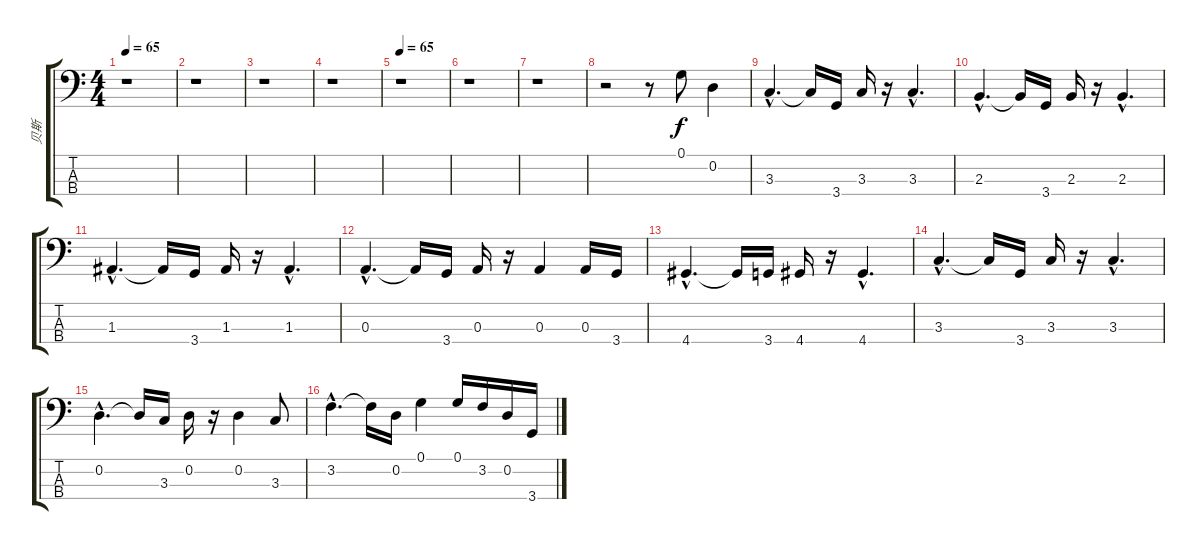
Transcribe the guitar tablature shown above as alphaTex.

\track ("贝斯" "贝斯") {instrument electricbasspick}
\staff {score tabs}
\tuning (G2 D2 A1 E1) {hide}
\ts (4 4)
\tempo 65
\clef f4
\ks c
r.1{dy f instrument electricbasspick} |
r.1 |
r.1 |
r.1 |
\tempo 65
r.1 |
r.1 |
r.1 |
r.2 r.8 0.1.8 0.2.4 |
3.3{hac}.4{d} 3.3{t}.16 3.4.16 3.3.16 r.16 3.3{hac}.4{d} |
2.3{hac}.4{d} 2.3{t}.16 3.4.16 2.3.16 r.16 2.3{hac}.4{d} |
1.3{hac}.4{d} 1.3{t}.16 3.4.16 1.3.16 r.16 1.3{hac}.4{d} |
0.3{hac}.4{d} 0.3{t}.16 3.4.16 0.3.16 r.16 0.3.4 0.3.16 3.4.16 |
4.4{hac}.4{d} 4.4{t}.16 3.4.16 4.4.16 r.16 4.4{hac}.4{d} |
3.3{hac}.4{d} 3.3{t}.16 3.4.16 3.3.16 r.16 3.3{hac}.4{d} |
0.2{hac}.4{d} 0.2{t}.16 3.3.16 0.2.16 r.16 0.2.4 3.3.8 |
3.2{hac}.4{d} 3.2{t}.16 0.2.16 0.1.4 0.1.16 3.2.16 0.2.16 3.4.16
